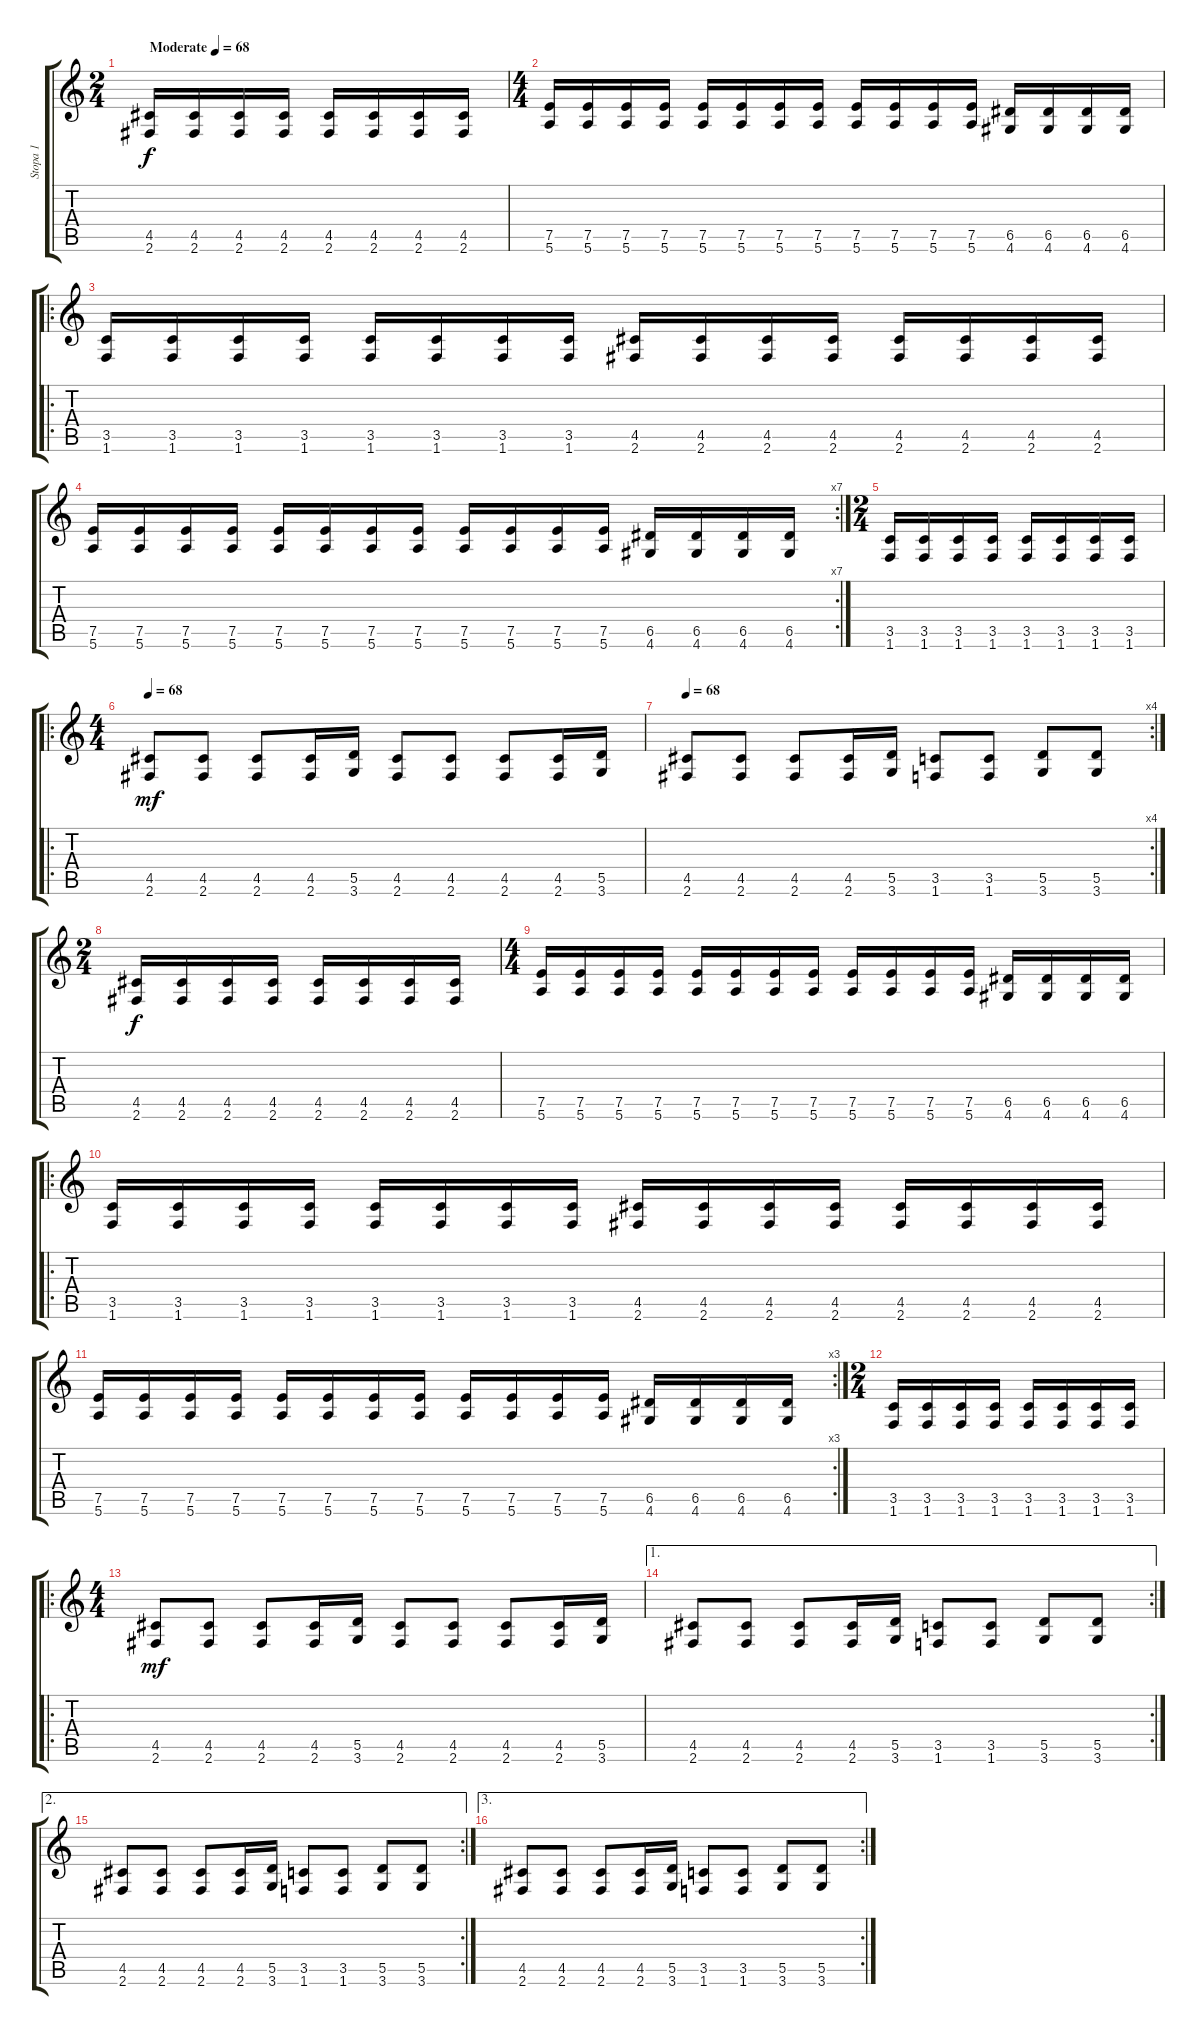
\track ("Stopa 1" "Stopa 1") {instrument distortionguitar}
\staff {score tabs}
\tuning (E4 B3 G3 D3 A2 E2) {hide}
\ts (2 4)
\tempo (68 "Moderate")
\clef g2
\ks c
(4.5 2.6).16{dy f instrument distortionguitar} (4.5 2.6).16 (4.5 2.6).16 (4.5 2.6).16 (4.5 2.6).16 (4.5 2.6).16 (4.5 2.6).16 (4.5 2.6).16 |
\ts (4 4)
(7.5 5.6).16 (7.5 5.6).16 (7.5 5.6).16 (7.5 5.6).16 (7.5 5.6).16 (7.5 5.6).16 (7.5 5.6).16 (7.5 5.6).16 (7.5 5.6).16 (7.5 5.6).16 (7.5 5.6).16 (7.5 5.6).16 (6.5 4.6).16 (6.5 4.6).16 (6.5 4.6).16 (6.5 4.6).16 |
\ro
(3.5 1.6).16 (3.5 1.6).16 (3.5 1.6).16 (3.5 1.6).16 (3.5 1.6).16 (3.5 1.6).16 (3.5 1.6).16 (3.5 1.6).16 (4.5 2.6).16 (4.5 2.6).16 (4.5 2.6).16 (4.5 2.6).16 (4.5 2.6).16 (4.5 2.6).16 (4.5 2.6).16 (4.5 2.6).16 |
\rc 7
(7.5 5.6).16 (7.5 5.6).16 (7.5 5.6).16 (7.5 5.6).16 (7.5 5.6).16 (7.5 5.6).16 (7.5 5.6).16 (7.5 5.6).16 (7.5 5.6).16 (7.5 5.6).16 (7.5 5.6).16 (7.5 5.6).16 (6.5 4.6).16 (6.5 4.6).16 (6.5 4.6).16 (6.5 4.6).16 |
\ts (2 4)
(3.5 1.6).16 (3.5 1.6).16 (3.5 1.6).16 (3.5 1.6).16 (3.5 1.6).16 (3.5 1.6).16 (3.5 1.6).16 (3.5 1.6).16 |
\ro
\ts (4 4)
\tempo 68
(4.5 2.6).8{dy mf} (4.5 2.6).8 (4.5 2.6).8 (4.5 2.6).16 (5.5 3.6).16 (4.5 2.6).8 (4.5 2.6).8 (4.5 2.6).8 (4.5 2.6).16 (5.5 3.6).16 |
\rc 4
\tempo 68
(4.5 2.6).8 (4.5 2.6).8 (4.5 2.6).8 (4.5 2.6).16 (5.5 3.6).16 (3.5 1.6).8 (3.5 1.6).8 (5.5 3.6).8 (5.5 3.6).8 |
\ts (2 4)
(4.5 2.6).16{dy f} (4.5 2.6).16 (4.5 2.6).16 (4.5 2.6).16 (4.5 2.6).16 (4.5 2.6).16 (4.5 2.6).16 (4.5 2.6).16 |
\ts (4 4)
(7.5 5.6).16 (7.5 5.6).16 (7.5 5.6).16 (7.5 5.6).16 (7.5 5.6).16 (7.5 5.6).16 (7.5 5.6).16 (7.5 5.6).16 (7.5 5.6).16 (7.5 5.6).16 (7.5 5.6).16 (7.5 5.6).16 (6.5 4.6).16 (6.5 4.6).16 (6.5 4.6).16 (6.5 4.6).16 |
\ro
(3.5 1.6).16 (3.5 1.6).16 (3.5 1.6).16 (3.5 1.6).16 (3.5 1.6).16 (3.5 1.6).16 (3.5 1.6).16 (3.5 1.6).16 (4.5 2.6).16 (4.5 2.6).16 (4.5 2.6).16 (4.5 2.6).16 (4.5 2.6).16 (4.5 2.6).16 (4.5 2.6).16 (4.5 2.6).16 |
\rc 3
(7.5 5.6).16 (7.5 5.6).16 (7.5 5.6).16 (7.5 5.6).16 (7.5 5.6).16 (7.5 5.6).16 (7.5 5.6).16 (7.5 5.6).16 (7.5 5.6).16 (7.5 5.6).16 (7.5 5.6).16 (7.5 5.6).16 (6.5 4.6).16 (6.5 4.6).16 (6.5 4.6).16 (6.5 4.6).16 |
\ts (2 4)
(3.5 1.6).16 (3.5 1.6).16 (3.5 1.6).16 (3.5 1.6).16 (3.5 1.6).16 (3.5 1.6).16 (3.5 1.6).16 (3.5 1.6).16 |
\ro
\ts (4 4)
(4.5 2.6).8{dy mf} (4.5 2.6).8 (4.5 2.6).8 (4.5 2.6).16 (5.5 3.6).16 (4.5 2.6).8 (4.5 2.6).8 (4.5 2.6).8 (4.5 2.6).16 (5.5 3.6).16 |
\ae 1
\rc 2
(4.5 2.6).8 (4.5 2.6).8 (4.5 2.6).8 (4.5 2.6).16 (5.5 3.6).16 (3.5 1.6).8 (3.5 1.6).8 (5.5 3.6).8 (5.5 3.6).8 |
\ae 2
\rc 2
(4.5 2.6).8 (4.5 2.6).8 (4.5 2.6).8 (4.5 2.6).16 (5.5 3.6).16 (3.5 1.6).8 (3.5 1.6).8 (5.5 3.6).8 (5.5 3.6).8 |
\ae 3
\rc 2
(4.5 2.6).8 (4.5 2.6).8 (4.5 2.6).8 (4.5 2.6).16 (5.5 3.6).16 (3.5 1.6).8 (3.5 1.6).8 (5.5 3.6).8 (5.5 3.6).8
